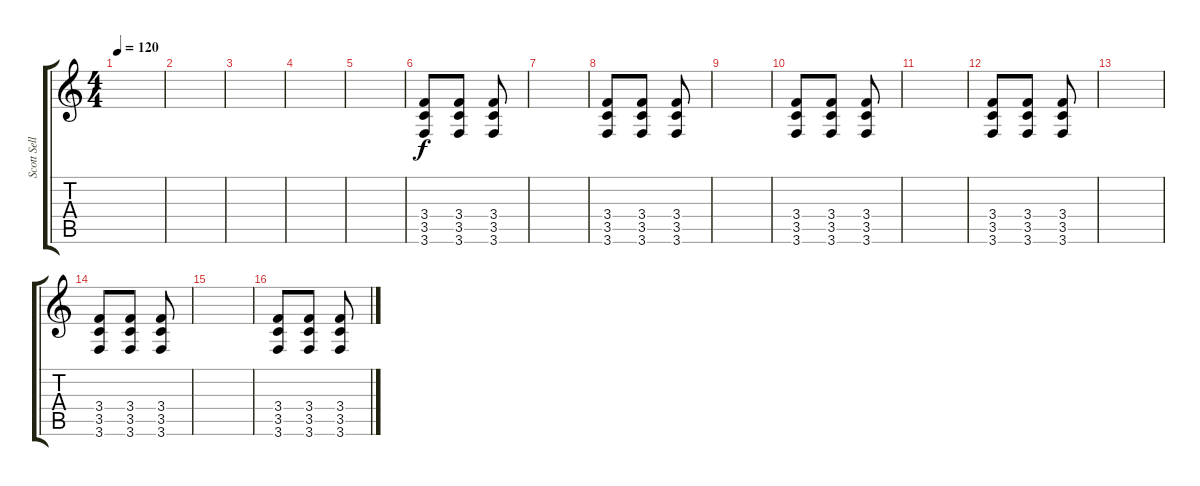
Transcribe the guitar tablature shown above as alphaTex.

\track ("Scott Sellers Rhythm" "Scott Sell") {instrument distortionguitar}
\staff {score tabs}
\tuning (E4 B3 G3 D3 A2 D2) {hide}
\ts (4 4)
\tempo 120
\clef g2
\ks c
|
|
|
|
|
(3.4 3.5 3.6).8 (3.4 3.5 3.6).8 (3.4 3.5 3.6).8 |
|
(3.4 3.5 3.6).8 (3.4 3.5 3.6).8 (3.4 3.5 3.6).8 |
|
(3.4 3.5 3.6).8 (3.4 3.5 3.6).8 (3.4 3.5 3.6).8 |
|
(3.4 3.5 3.6).8 (3.4 3.5 3.6).8 (3.4 3.5 3.6).8 |
|
(3.4 3.5 3.6).8 (3.4 3.5 3.6).8 (3.4 3.5 3.6).8 |
|
(3.4 3.5 3.6).8 (3.4 3.5 3.6).8 (3.4 3.5 3.6).8
